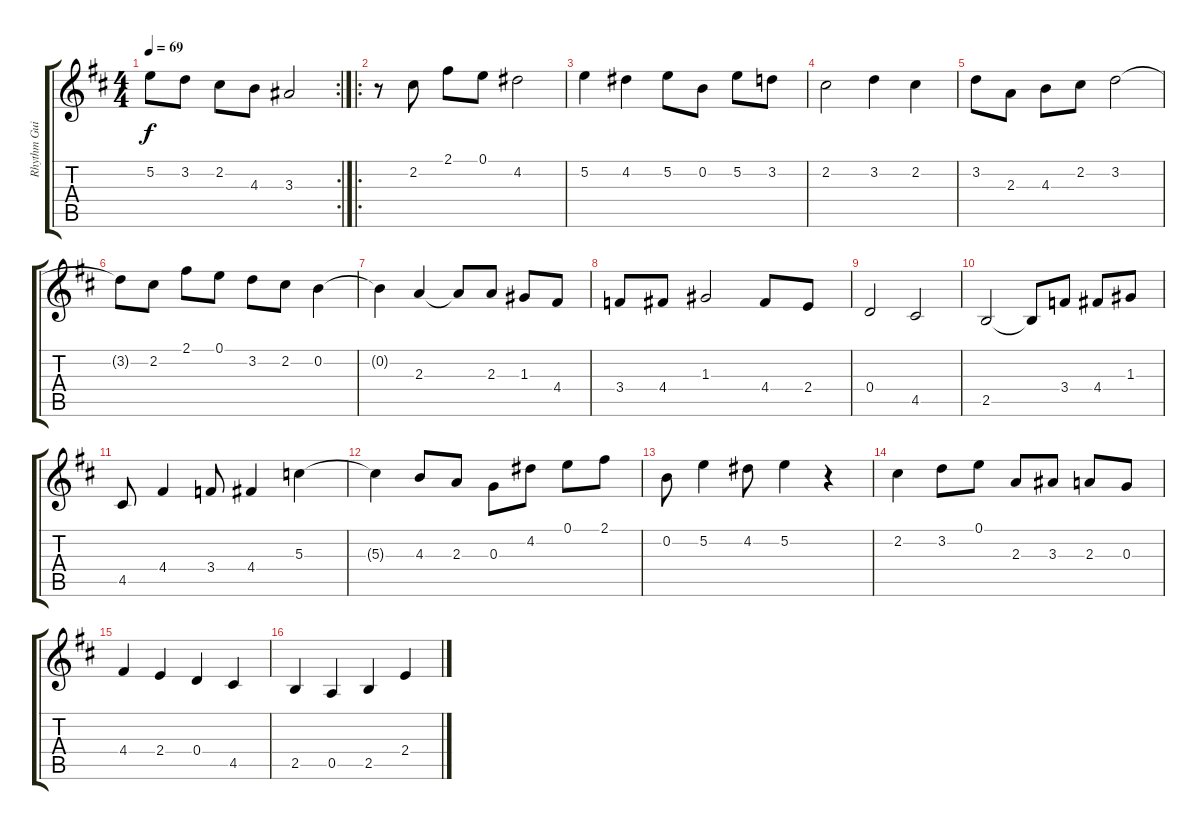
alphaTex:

\track ("Rhythm Guitar" "Rhythm Gui") {instrument overdrivenguitar}
\staff {score tabs}
\tuning (E4 B3 G3 D3 A2 E2) {hide}
\rc 2
\ts (4 4)
\tempo 69
\clef g2
\ks bminor
5.2{t}.8{dy f} 3.2.8 2.2.8 4.3.8 3.3.2 |
\ro
r.8 2.2.8 2.1.8 0.1.8 4.2.2 |
5.2.4 4.2.4 5.2.8 0.2.8 5.2.8 3.2.8 |
2.2.2 3.2.4 2.2.4 |
3.2.8 2.3.8 4.3.8 2.2.8 3.2.2 |
3.2{t}.8 2.2.8 2.1.8 0.1.8 3.2.8 2.2.8 0.2.4 |
0.2{t}.4 2.3.4 2.3{t}.8 2.3.8 1.3.8 4.4.8 |
3.4.8 4.4.8 1.3.2 4.4.8 2.4.8 |
0.4.2 4.5.2 |
2.5.2 2.5{t}.8 3.4.8 4.4.8 1.3.8 |
4.5.8 4.4.4 3.4.8 4.4.4 5.3.4 |
5.3{t}.4 4.3.8 2.3.8 0.3.8 4.2.8 0.1.8 2.1.8 |
0.2.8 5.2.4 4.2.8 5.2.4 r.4 |
2.2.4 3.2.8 0.1.8 2.3.8 3.3.8 2.3.8 0.3.8 |
4.4.4 2.4.4 0.4.4 4.5.4 |
2.5.4 0.5.4 2.5.4 2.4.4
